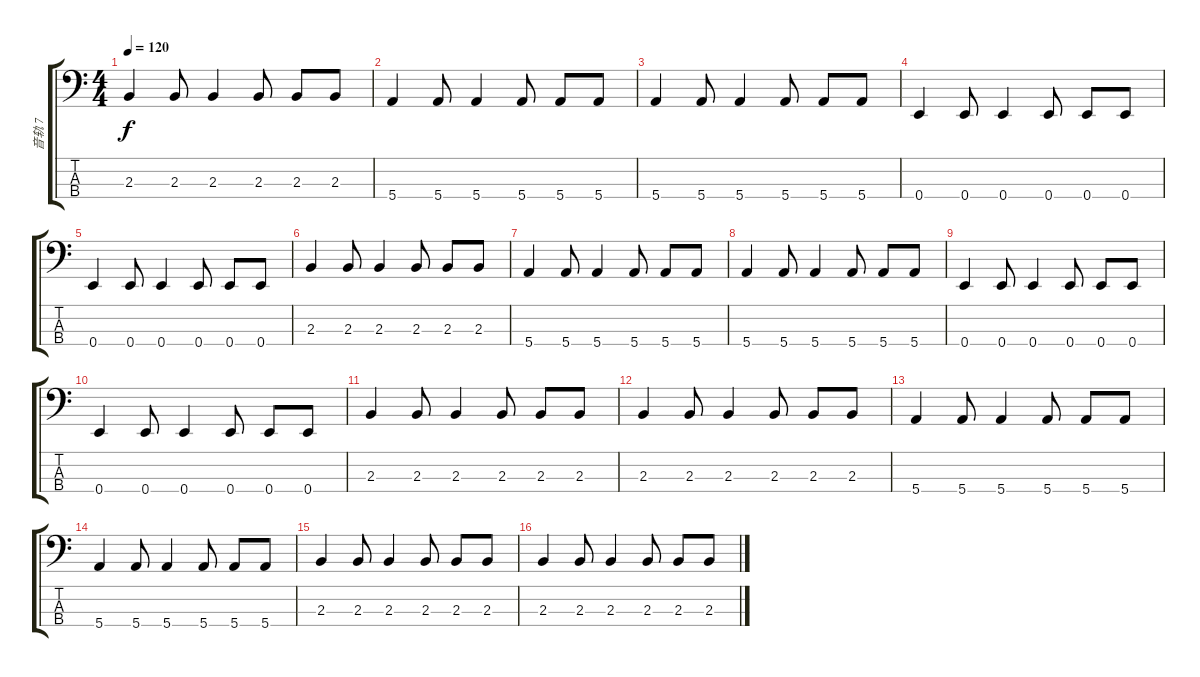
\track ("音轨 7" "音轨 7") {instrument electricbassfinger}
\staff {score tabs}
\tuning (G2 D2 A1 E1) {hide}
\ts (4 4)
\tempo 120
\clef f4
\ks c
2.3.4{dy f} 2.3.8 2.3.4 2.3.8 2.3.8 2.3.8 |
5.4.4 5.4.8 5.4.4 5.4.8 5.4.8 5.4.8 |
5.4.4 5.4.8 5.4.4 5.4.8 5.4.8 5.4.8 |
0.4.4 0.4.8 0.4.4 0.4.8 0.4.8 0.4.8 |
0.4.4 0.4.8 0.4.4 0.4.8 0.4.8 0.4.8 |
2.3.4 2.3.8 2.3.4 2.3.8 2.3.8 2.3.8 |
5.4.4 5.4.8 5.4.4 5.4.8 5.4.8 5.4.8 |
5.4.4 5.4.8 5.4.4 5.4.8 5.4.8 5.4.8 |
0.4.4 0.4.8 0.4.4 0.4.8 0.4.8 0.4.8 |
0.4.4 0.4.8 0.4.4 0.4.8 0.4.8 0.4.8 |
2.3.4 2.3.8 2.3.4 2.3.8 2.3.8 2.3.8 |
2.3.4 2.3.8 2.3.4 2.3.8 2.3.8 2.3.8 |
5.4.4 5.4.8 5.4.4 5.4.8 5.4.8 5.4.8 |
5.4.4 5.4.8 5.4.4 5.4.8 5.4.8 5.4.8 |
2.3.4 2.3.8 2.3.4 2.3.8 2.3.8 2.3.8 |
2.3.4 2.3.8 2.3.4 2.3.8 2.3.8 2.3.8
